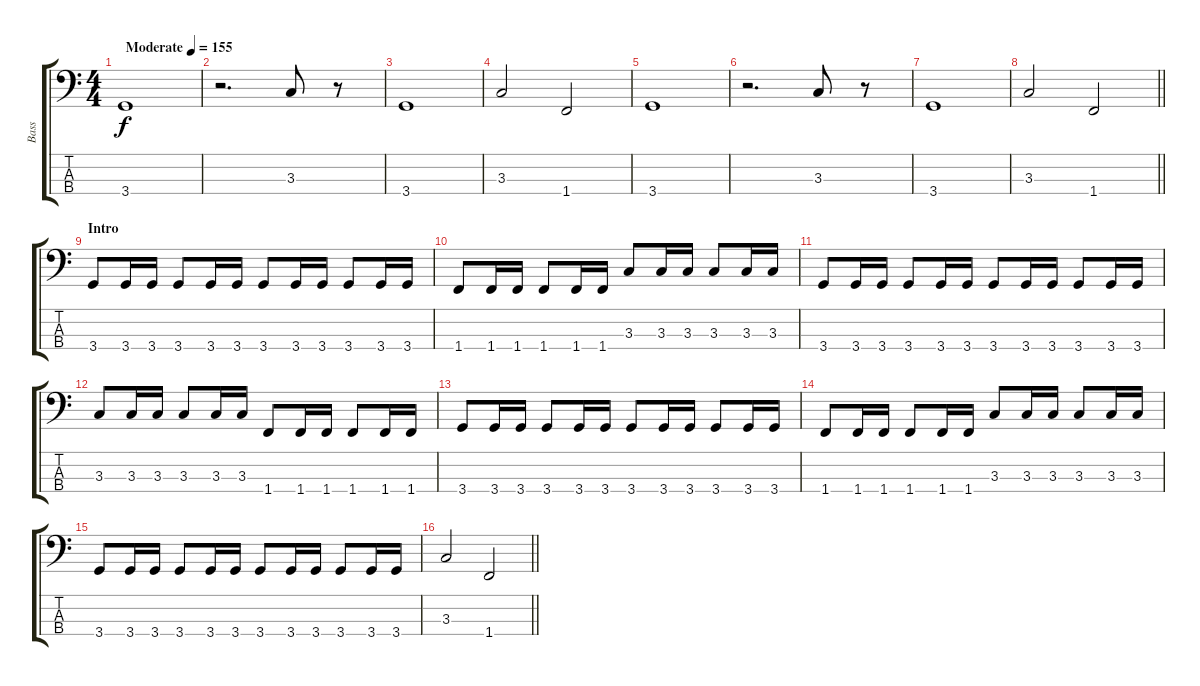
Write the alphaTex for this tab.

\track ("Bass" "Bass") {instrument electricbassfinger}
\staff {score tabs}
\tuning (G2 D2 A1 E1) {hide}
\ts (4 4)
\tempo (155 "Moderate")
\clef f4
\ks c
3.4.1{dy f instrument electricbassfinger} |
r.2{d} 3.3.8 r.8 |
3.4.1 |
3.3.2 1.4.2 |
3.4.1 |
r.2{d} 3.3.8 r.8 |
3.4.1 |
\barLineRight lightlight
3.3.2 1.4.2 |
\section ("" "Intro")
3.4.8 3.4.16 3.4.16 3.4.8 3.4.16 3.4.16 3.4.8 3.4.16 3.4.16 3.4.8 3.4.16 3.4.16 |
1.4.8 1.4.16 1.4.16 1.4.8 1.4.16 1.4.16 3.3.8 3.3.16 3.3.16 3.3.8 3.3.16 3.3.16 |
3.4.8 3.4.16 3.4.16 3.4.8 3.4.16 3.4.16 3.4.8 3.4.16 3.4.16 3.4.8 3.4.16 3.4.16 |
3.3.8 3.3.16 3.3.16 3.3.8 3.3.16 3.3.16 1.4.8 1.4.16 1.4.16 1.4.8 1.4.16 1.4.16 |
3.4.8 3.4.16 3.4.16 3.4.8 3.4.16 3.4.16 3.4.8 3.4.16 3.4.16 3.4.8 3.4.16 3.4.16 |
1.4.8 1.4.16 1.4.16 1.4.8 1.4.16 1.4.16 3.3.8 3.3.16 3.3.16 3.3.8 3.3.16 3.3.16 |
3.4.8 3.4.16 3.4.16 3.4.8 3.4.16 3.4.16 3.4.8 3.4.16 3.4.16 3.4.8 3.4.16 3.4.16 |
\barLineRight lightlight
3.3.2 1.4.2
